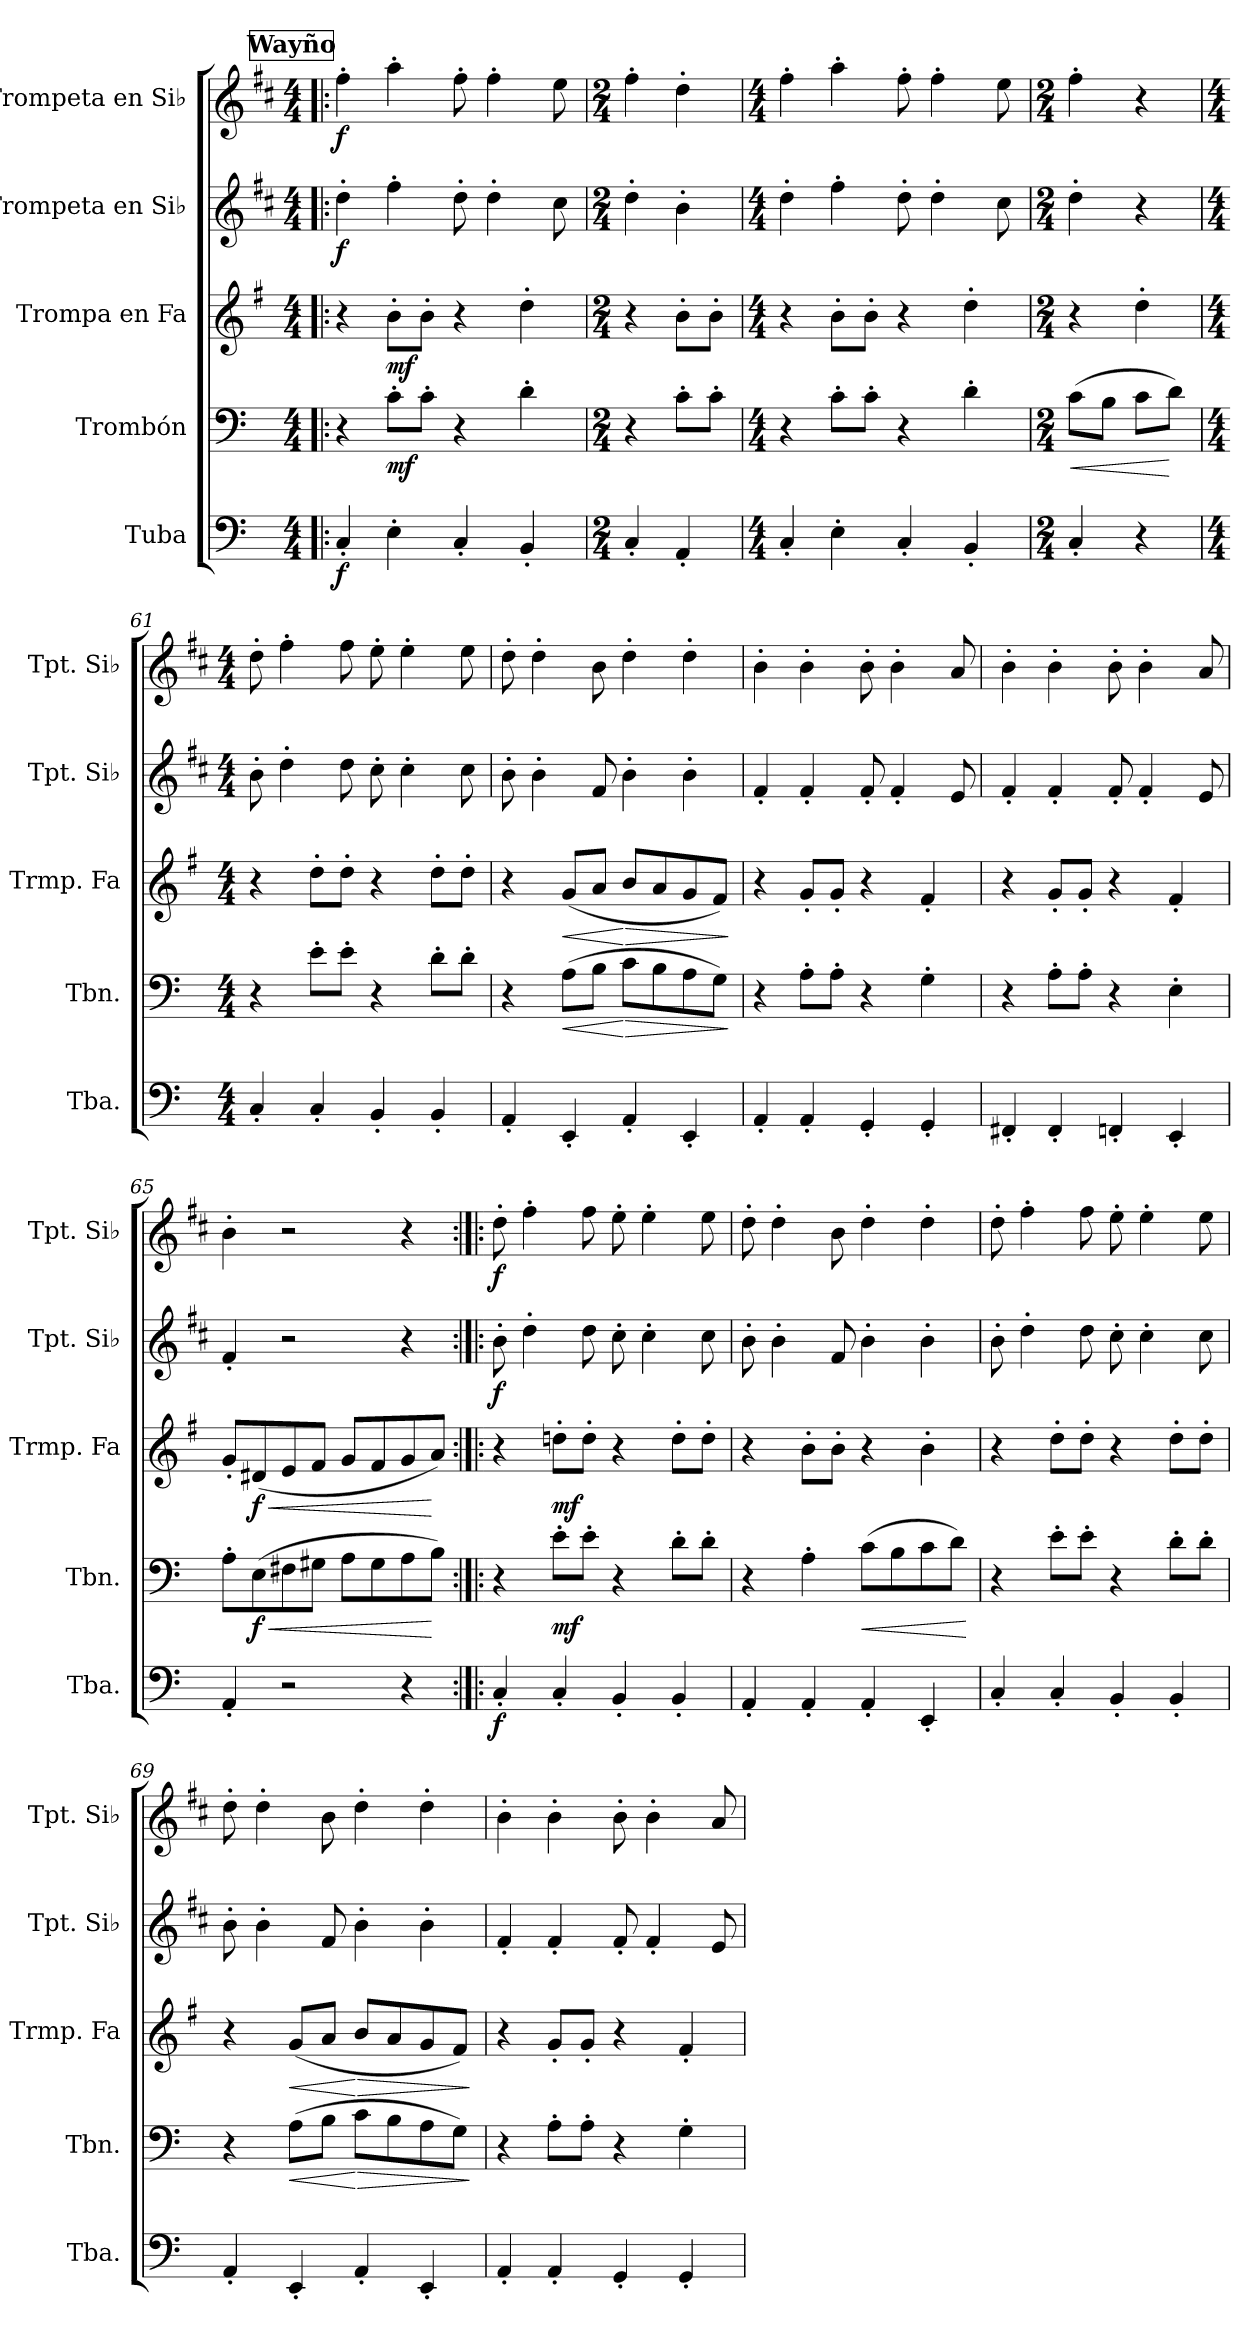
**kern	**dynam	**kern	**dynam	**kern	**dynam	**kern	**dynam	**kern	**dynam
*part5	*part5	*part4	*part4	*part3	*part3	*part2	*part2	*part1	*part1
*staff5	*staff5	*staff4	*staff4	*staff3	*staff3	*staff2	*staff2	*staff1	*staff1
*I"Tuba	*	*I"Trombón	*	*I"Trompa en Fa	*	*I"Trompeta en Si♭	*	*I"Trompeta en Si♭	*
*I'Tba.	*	*I'Tbn.	*	*I'Trmp. Fa	*	*I'Tpt. Si♭	*	*I'Tpt. Si♭	*
*clefF4	*	*clefF4	*	*clefG2	*	*clefG2	*	*clefG2	*
*	*	*	*	*ITrd4c7	*	*ITrd1c2	*	*ITrd1c2	*
*k[]	*	*k[]	*	*k[]	*	*k[]	*	*k[]	*
*M4/4	*	*M4/4	*	*M4/4	*	*M4/4	*	*M4/4	*
*MM172	*	*MM172	*	*MM172	*	*MM172	*	*MM172	*
!!LO:REH:place=s1:a:fs=14:t=Wayño
=57!|:	=57!|:	=57!|:	=57!|:	=57!|:	=57!|:	=57!|:	=57!|:	=57!|:	=57!|:
!	!LO:DY:b	!	!	!	!	!	!LO:DY:b	!	!LO:DY:b
4C'/	f	4r	.	4r	.	4cc'\	f	4ee'\	f
!	!	!	!LO:DY:b	!	!LO:DY:b	!	!	!	!
4E'\	.	8c'\L	mf	8e'\L	mf	4ee'\	.	4gg'\	.
.	.	8c'\J	.	8e'\J	.	.	.	.	.
4C'/	.	4r	.	4r	.	8cc'\	.	8ee'\	.
.	.	.	.	.	.	4cc'\	.	4ee'\	.
4BB'/	.	4d'\	.	4g'\	.	.	.	.	.
.	.	.	.	.	.	8b\	.	8dd\	.
!!LO:LB:g=z
=58	=58	=58	=58	=58	=58	=58	=58	=58	=58
*M2/4	*	*M2/4	*	*M2/4	*	*M2/4	*	*M2/4	*
4C'/	.	4r	.	4r	.	4cc'\	.	4ee'\	.
4AA'/	.	8c'\L	.	8e'\L	.	4a'\	.	4cc'\	.
.	.	8c'\J	.	8e'\J	.	.	.	.	.
=59	=59	=59	=59	=59	=59	=59	=59	=59	=59
*M4/4	*	*M4/4	*	*M4/4	*	*M4/4	*	*M4/4	*
4C'/	.	4r	.	4r	.	4cc'\	.	4ee'\	.
4E'\	.	8c'\L	.	8e'\L	.	4ee'\	.	4gg'\	.
.	.	8c'\J	.	8e'\J	.	.	.	.	.
4C'/	.	4r	.	4r	.	8cc'\	.	8ee'\	.
.	.	.	.	.	.	4cc'\	.	4ee'\	.
4BB'/	.	4d'\	.	4g'\	.	.	.	.	.
.	.	.	.	.	.	8b\	.	8dd\	.
=60	=60	=60	=60	=60	=60	=60	=60	=60	=60
*M2/4	*	*M2/4	*	*M2/4	*	*M2/4	*	*M2/4	*
!	!	!	!LO:HP:b	!	!	!	!	!	!
4C'/	.	(8c\L	<	4r	.	4cc'\	.	4ee'\	.
.	.	8B\J	.	.	.	.	.	.	.
4r	.	8c\L	.	4g'\	.	4r	.	4r	.
.	.	8d\J)	[	.	.	.	.	.	.
=61	=61	=61	=61	=61	=61	=61	=61	=61	=61
*M4/4	*	*M4/4	*	*M4/4	*	*M4/4	*	*M4/4	*
4C'/	.	4r	.	4r	.	8a'\	.	8cc'\	.
.	.	.	.	.	.	4cc'\	.	4ee'\	.
4C'/	.	8e'\L	.	8g'\L	.	.	.	.	.
.	.	8e'\J	.	8g'\J	.	8cc\	.	8ee\	.
4BB'/	.	4r	.	4r	.	8b'\	.	8dd'\	.
.	.	.	.	.	.	4b'\	.	4dd'\	.
4BB'/	.	8d'\L	.	8g'\L	.	.	.	.	.
.	.	8d'\J	.	8g'\J	.	8b\	.	8dd\	.
=62	=62	=62	=62	=62	=62	=62	=62	=62	=62
4AA'/	.	4r	.	4r	.	8a'\	.	8cc'\	.
.	.	.	.	.	.	4a'\	.	4cc'\	.
!	!	!	!LO:HP:b	!	!LO:HP:b	!	!	!	!
4EE'/	.	(8A\L	<	(8c/L	<	.	.	.	.
.	.	8B\J	.	8d/J	.	8e/	.	8a\	.
!	!	!	!LO:HP:n=1:b	!	!LO:HP:n=1:b	!	!	!	!
4AA'/	.	8c\L	[ >	8e/L	[ >	4a'\	.	4cc'\	.
.	.	8B\	.	8d/	.	.	.	.	.
4EE'/	.	8A\	.	8c/	.	4a'\	.	4cc'\	.
.	.	8G\J)	.	8B/J)	.	.	.	.	.
.	.	.	]	.	]	.	.	.	.
!!LO:PB:g=z
=63	=63	=63	=63	=63	=63	=63	=63	=63	=63
4AA'/	.	4r	.	4r	.	4e'/	.	4a'\	.
4AA'/	.	8A'\L	.	8c'/L	.	4e'/	.	4a'\	.
.	.	8A'\J	.	8c'/J	.	.	.	.	.
4GG'/	.	4r	.	4r	.	8e'/	.	8a'\	.
.	.	.	.	.	.	4e'/	.	4a'\	.
4GG'/	.	4G'\	.	4B'/	.	.	.	.	.
.	.	.	.	.	.	8d/	.	8g/	.
=64	=64	=64	=64	=64	=64	=64	=64	=64	=64
4FF#X'/	.	4r	.	4r	.	4e'/	.	4a'\	.
4FF#'/	.	8A'\L	.	8c'/L	.	4e'/	.	4a'\	.
.	.	8A'\J	.	8c'/J	.	.	.	.	.
4FFn'/	.	4r	.	4r	.	8e'/	.	8a'\	.
.	.	.	.	.	.	4e'/	.	4a'\	.
4EE'/	.	4E'\	.	4B'/	.	.	.	.	.
.	.	.	.	.	.	8d/	.	8g/	.
=65	=65	=65	=65	=65	=65	=65	=65	=65	=65
4AA'/	.	8A'\L	.	8c'/L	.	4e'/	.	4a'\	.
!	!	!	!LO:HP:b	!	!LO:HP:b	!	!	!	!
!	!	!	!LO:DY:n=1:b	!	!LO:DY:n=1:b	!	!	!	!
.	.	(8E\	< f	(8G#X/	< f	.	.	.	.
2r	.	8F#X\	.	8A/	.	2r	.	2r	.
.	.	8G#X\J	.	8B/J	.	.	.	.	.
.	.	8A\L	.	8c/L	.	.	.	.	.
.	.	8G#\	.	8B/	.	.	.	.	.
4r	.	8A\	.	8c/	.	4r	.	4r	.
.	.	8B\J)	[	8d/J)	[	.	.	.	.
=66:|!|:	=66:|!|:	=66:|!|:	=66:|!|:	=66:|!|:	=66:|!|:	=66:|!|:	=66:|!|:	=66:|!|:	=66:|!|:
!	!LO:DY:b	!	!	!	!	!	!LO:DY:b	!	!LO:DY:b
4C'/	f	4r	.	4r	.	8a'\	f	8cc'\	f
.	.	.	.	.	.	4cc'\	.	4ee'\	.
!	!	!	!LO:DY:b	!	!LO:DY:b	!	!	!	!
4C'/	.	8e'\L	mf	8gn'\L	mf	.	.	.	.
.	.	8e'\J	.	8g'\J	.	8cc\	.	8ee\	.
4BB'/	.	4r	.	4r	.	8b'\	.	8dd'\	.
.	.	.	.	.	.	4b'\	.	4dd'\	.
4BB'/	.	8d'\L	.	8g'\L	.	.	.	.	.
.	.	8d'\J	.	8g'\J	.	8b\	.	8dd\	.
!!LO:LB:g=z
=67	=67	=67	=67	=67	=67	=67	=67	=67	=67
4AA'/	.	4r	.	4r	.	8a'\	.	8cc'\	.
.	.	.	.	.	.	4a'\	.	4cc'\	.
4AA'/	.	4A'\	.	8e'\L	.	.	.	.	.
.	.	.	.	8e'\J	.	8e/	.	8a\	.
!	!	!	!LO:HP:b	!	!	!	!	!	!
4AA'/	.	(8c\L	<	4r	.	4a'\	.	4cc'\	.
.	.	8B\	.	.	.	.	.	.	.
4EE'/	.	8c\	.	4e'\	.	4a'\	.	4cc'\	.
.	.	8d\J)	.	.	.	.	.	.	.
.	.	.	[	.	.	.	.	.	.
=68	=68	=68	=68	=68	=68	=68	=68	=68	=68
4C'/	.	4r	.	4r	.	8a'\	.	8cc'\	.
.	.	.	.	.	.	4cc'\	.	4ee'\	.
4C'/	.	8e'\L	.	8g'\L	.	.	.	.	.
.	.	8e'\J	.	8g'\J	.	8cc\	.	8ee\	.
4BB'/	.	4r	.	4r	.	8b'\	.	8dd'\	.
.	.	.	.	.	.	4b'\	.	4dd'\	.
4BB'/	.	8d'\L	.	8g'\L	.	.	.	.	.
.	.	8d'\J	.	8g'\J	.	8b\	.	8dd\	.
=69	=69	=69	=69	=69	=69	=69	=69	=69	=69
4AA'/	.	4r	.	4r	.	8a'\	.	8cc'\	.
.	.	.	.	.	.	4a'\	.	4cc'\	.
!	!	!	!LO:HP:b	!	!LO:HP:b	!	!	!	!
4EE'/	.	(8A\L	<	(8c/L	<	.	.	.	.
.	.	8B\J	.	8d/J	.	8e/	.	8a\	.
!	!	!	!LO:HP:n=1:b	!	!LO:HP:n=1:b	!	!	!	!
4AA'/	.	8c\L	[ >	8e/L	[ >	4a'\	.	4cc'\	.
.	.	8B\	.	8d/	.	.	.	.	.
4EE'/	.	8A\	.	8c/	.	4a'\	.	4cc'\	.
.	.	8G\J)	.	8B/J)	.	.	.	.	.
.	.	.	]	.	]	.	.	.	.
=70	=70	=70	=70	=70	=70	=70	=70	=70	=70
4AA'/	.	4r	.	4r	.	4e'/	.	4a'\	.
4AA'/	.	8A'\L	.	8c'/L	.	4e'/	.	4a'\	.
.	.	8A'\J	.	8c'/J	.	.	.	.	.
4GG'/	.	4r	.	4r	.	8e'/	.	8a'\	.
.	.	.	.	.	.	4e'/	.	4a'\	.
4GG'/	.	4G'\	.	4B'/	.	.	.	.	.
.	.	.	.	.	.	8d/	.	8g/	.
=	=	=	=	=	=	=	=	=	=
*-	*-	*-	*-	*-	*-	*-	*-	*-	*-
